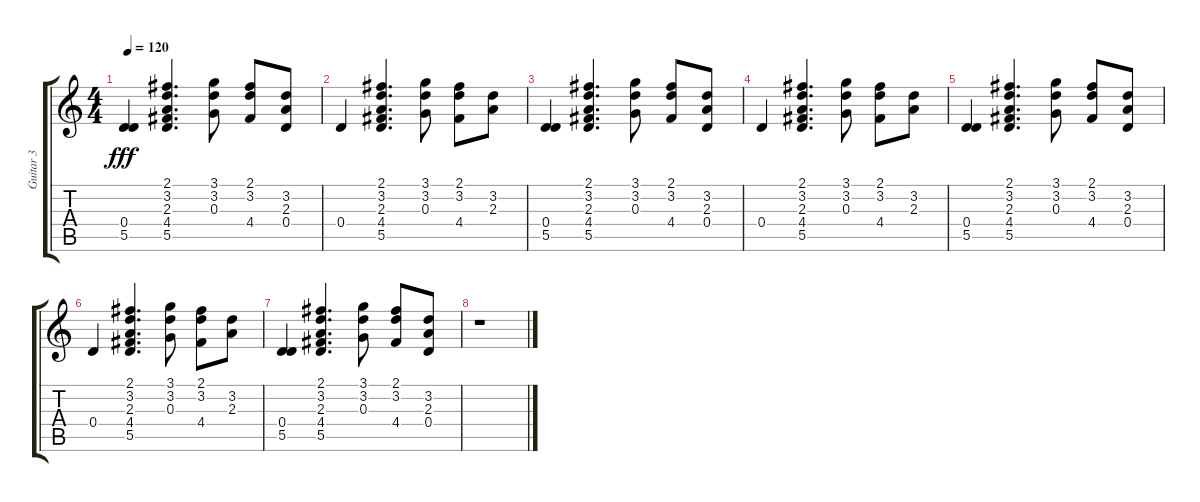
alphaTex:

\track ("Guitar 3" "Guitar 3") {instrument acousticguitarsteel}
\staff {score tabs}
\tuning (E4 B3 G3 D3 A2 E2) {hide}
\ts (4 4)
\tempo 120
\clef g2
\ks c
(0.4 5.5).4{dy fff} (2.1 3.2 2.3 4.4 5.5).4{d} (3.1 3.2 0.3).8 (2.1 3.2 4.4).8 (3.2 2.3 0.4).8 |
0.4.4 (2.1 3.2 2.3 4.4 5.5).4{d} (3.1 3.2 0.3).8 (2.1 3.2 4.4).8 (3.2 2.3).8 |
(0.4 5.5).4 (2.1 3.2 2.3 4.4 5.5).4{d} (3.1 3.2 0.3).8 (2.1 3.2 4.4).8 (3.2 2.3 0.4).8 |
0.4.4 (2.1 3.2 2.3 4.4 5.5).4{d} (3.1 3.2 0.3).8 (2.1 3.2 4.4).8 (3.2 2.3).8 |
(0.4 5.5).4 (2.1 3.2 2.3 4.4 5.5).4{d} (3.1 3.2 0.3).8 (2.1 3.2 4.4).8 (3.2 2.3 0.4).8 |
0.4.4 (2.1 3.2 2.3 4.4 5.5).4{d} (3.1 3.2 0.3).8 (2.1 3.2 4.4).8 (3.2 2.3).8 |
(0.4 5.5).4 (2.1 3.2 2.3 4.4 5.5).4{d} (3.1 3.2 0.3).8 (2.1 3.2 4.4).8 (3.2 2.3 0.4).8 |
r.1
